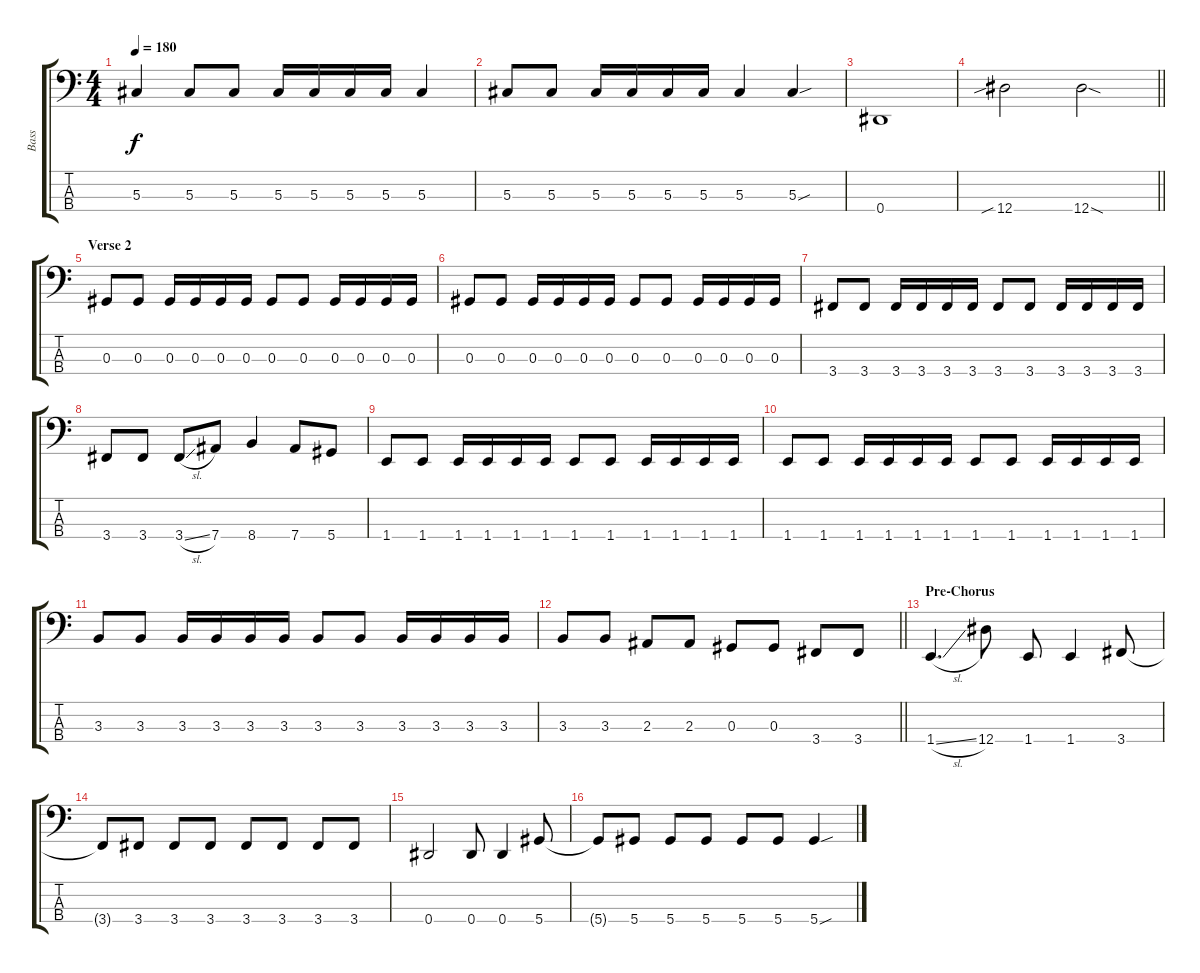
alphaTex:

\track ("Bass" "Bass") {instrument electricbassfinger}
\staff {score tabs}
\tuning (Gb2 Db2 Ab1 Eb1) {hide}
\ts (4 4)
\tempo 180
\clef f4
\ks c
5.3.4{dy f} 5.3.8 5.3.8 5.3.16 5.3.16 5.3.16 5.3.16 5.3.4 |
5.3.8 5.3.8 5.3.16 5.3.16 5.3.16 5.3.16 5.3.4 5.3{sou}.4 |
0.4.1 |
\barLineRight lightlight
12.4{sib}.2 12.4{sod}.2 |
\section ("" "Verse 2")
0.3.8 0.3.8 0.3.16 0.3.16 0.3.16 0.3.16 0.3.8 0.3.8 0.3.16 0.3.16 0.3.16 0.3.16 |
0.3.8 0.3.8 0.3.16 0.3.16 0.3.16 0.3.16 0.3.8 0.3.8 0.3.16 0.3.16 0.3.16 0.3.16 |
3.4.8 3.4.8 3.4.16 3.4.16 3.4.16 3.4.16 3.4.8 3.4.8 3.4.16 3.4.16 3.4.16 3.4.16 |
3.4.8 3.4.8 3.4{sl}.8 7.4.8 8.4.4 7.4.8 5.4.8 |
1.4.8 1.4.8 1.4.16 1.4.16 1.4.16 1.4.16 1.4.8 1.4.8 1.4.16 1.4.16 1.4.16 1.4.16 |
1.4.8 1.4.8 1.4.16 1.4.16 1.4.16 1.4.16 1.4.8 1.4.8 1.4.16 1.4.16 1.4.16 1.4.16 |
3.3.8 3.3.8 3.3.16 3.3.16 3.3.16 3.3.16 3.3.8 3.3.8 3.3.16 3.3.16 3.3.16 3.3.16 |
\barLineRight lightlight
3.3.8 3.3.8 2.3.8 2.3.8 0.3.8 0.3.8 3.4.8 3.4.8 |
\section ("" "Pre-Chorus")
1.4{sl}.4{d} 12.4.8 1.4.8 1.4.4 3.4.8 |
3.4{t}.8 3.4.8 3.4.8 3.4.8 3.4.8 3.4.8 3.4.8 3.4.8 |
0.4.2 0.4.8 0.4.4 5.4.8 |
5.4{t}.8 5.4.8 5.4.8 5.4.8 5.4.8 5.4.8 5.4{sou}.4
